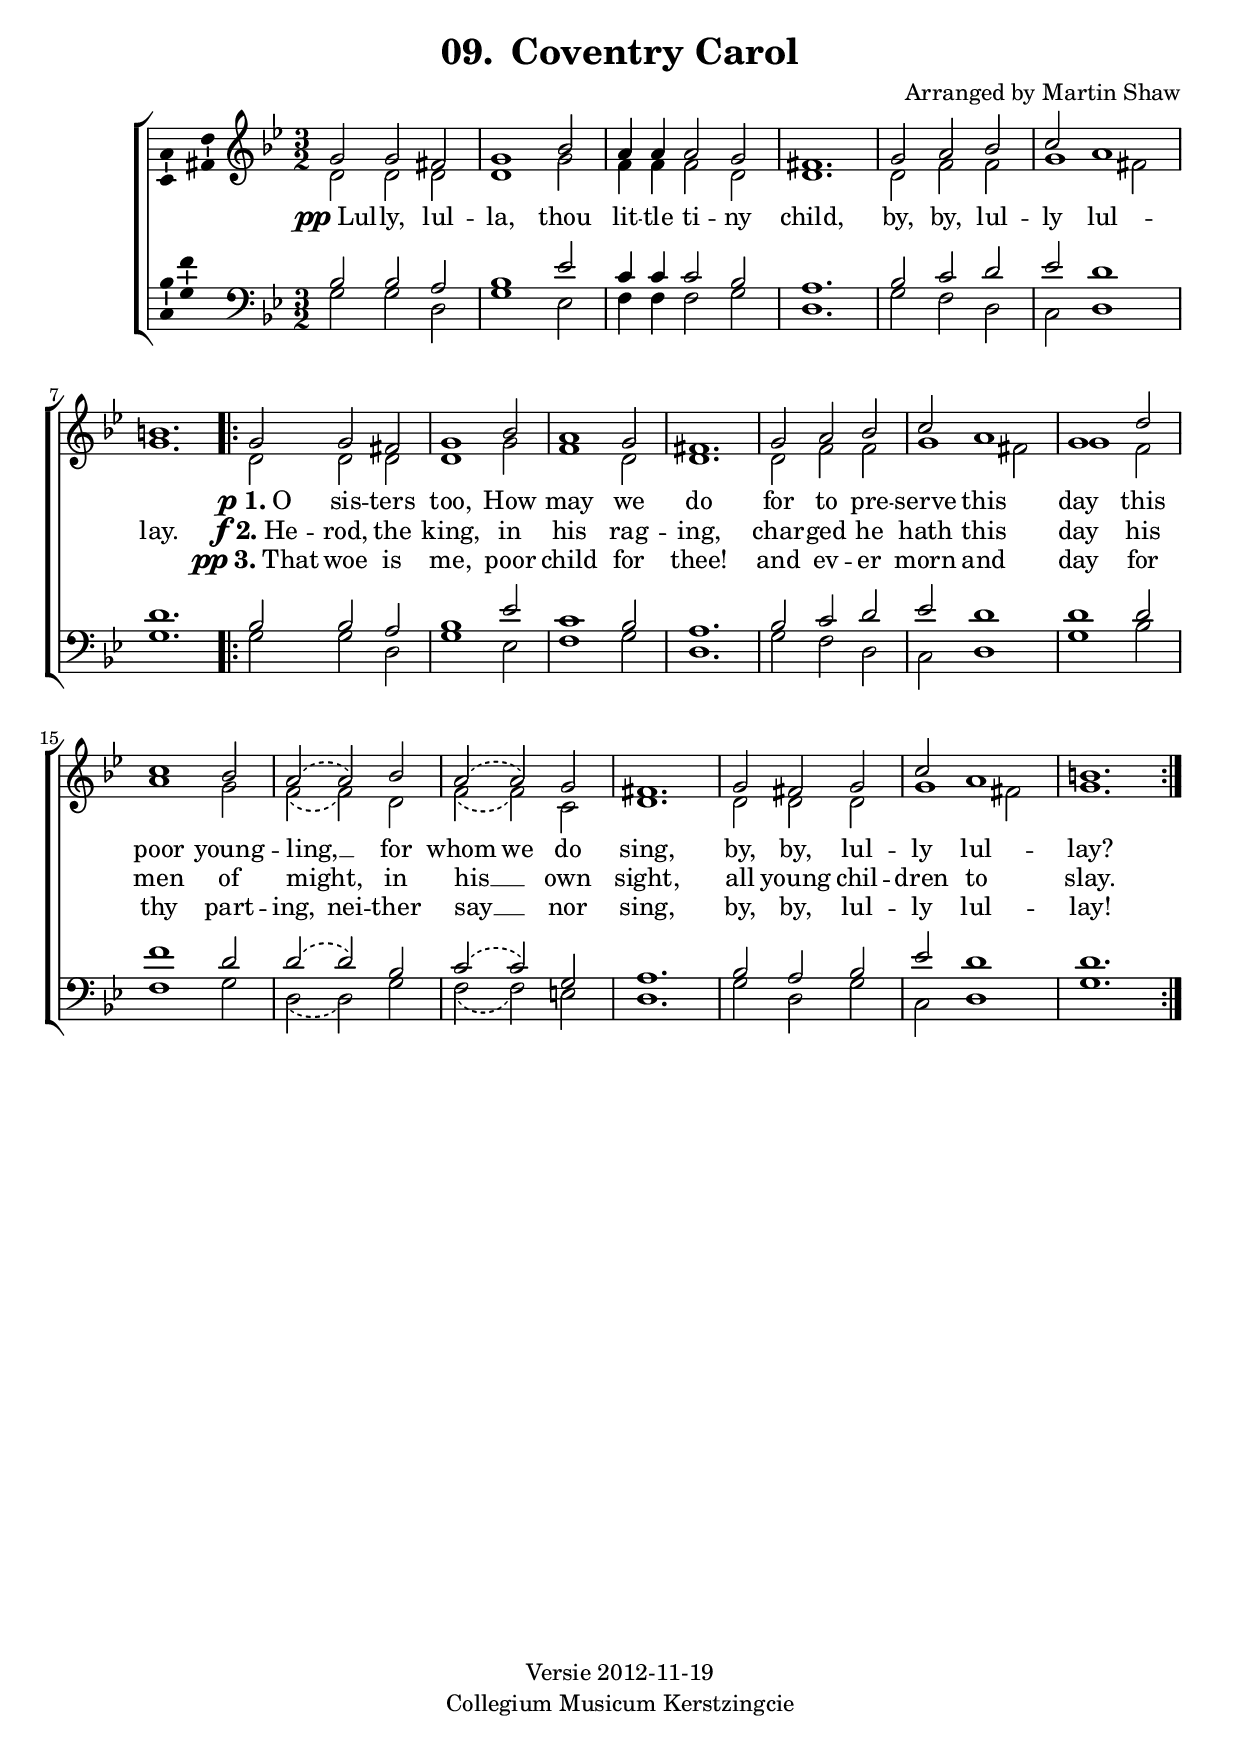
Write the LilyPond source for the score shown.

% vim: set fileformat=dos:
\version "2.12.3"

% vim: set fileformat=dos:

soprano = \relative c'' {
  \clef "treble" \key g \minor \time 3/2 | % 1
  \phrasingSlurDashed
  g2 g2 fis2 | % 2
  g1 bes2 | % 3
  a4 a4 a2 g2 | % 4
  fis1. | % 5
  g2 a2 bes2 | % 6
  c2 a1 | % 7
  b1. \repeat volta 3 {
    | % 8
    | % 8
    g2 g2 fis2 | % 9
    g1 bes2 | \barNumberCheck #10
    a1 g2 | % 11
    fis1. | % 12
    g2 a2 bes2 | % 13
    c2 a1 | % 14
    g1 d'2 | % 15
    c1 bes2 | % 16
    a2 \( a2 \) bes2 | % 17
    a2 \( a2 \) g2 | % 18
    fis1. | % 19
    g2 fis2 g2 | \barNumberCheck #20
    c2 a1 | % 21
    b1. }
}

alto = \relative c' {
  \clef "treble" \key g \minor \time 3/2 | % 1
  \phrasingSlurDashed
  d2 d2 d2 | % 2
  d1 g2 | % 3
  f4 f4 f2 d2 | % 4
  d1. | % 5
  d2 f2 f2 | % 6
  g1 fis2 | % 7
  g1. \repeat volta 3 {
      | % 8
      | % 8
      d2 d2 d2 | % 9
      d1 g2 | \barNumberCheck #10
      f1 d2 | % 11
      d1. | % 12
      d2 f2 f2 | % 13
      g1 fis2 | % 14
      g1 f2 | % 15
      a1 g2 | % 16
      f2 \( f2 \) d2 | % 17
      f2 \( f2 \) c2 | % 18
      d1. | % 19
      d2 d2 d2 | \barNumberCheck #20
      g1 fis2 | % 21
      g1. 
  }
}

tenor = \relative c' {
  \clef "bass" \key g \minor \time 3/2 bes2 bes2 a2 | % 2
  \phrasingSlurDashed
  bes1 es2 | % 3
  c4 c4 c2 bes2 | % 4
  a1. | % 5
  bes2 c2 d2 | % 6
  es2 d1 | % 7
  d1. \repeat volta 3 {
    | % 8
    bes2 bes2 a2 | % 9
    bes1 es2 | \barNumberCheck #10
    c1 bes2 | % 11
    a1. | % 12
    bes2 c2 d2 | % 13
    es2 d1 | % 14
    d1 d2 | % 15
    f1 d2 | % 16
    d2 \( d2 \) bes2 | % 17
    c2 \( c2 \) g2 | % 18
    a1. | % 19
    bes2 a2 bes2 | \barNumberCheck #20
    es2 d1 | % 21
    d1. } 
}

bass = \relative c' {
  \clef "bass" \key g \minor \time 3/2 g2 g2 d2 | % 2
  \phrasingSlurDashed
  g1 es2 | % 3
  f4 f4 f2 g2 | % 4
  d1. | % 5
  g2 f2 d2 | % 6
  c2 d1 | % 7
  g1. \repeat volta 3 {
    | % 8
    g2 g2 d2 | % 9
    g1 es2 | \barNumberCheck #10
    f1 g2 | % 11
    d1. | % 12
    g2 f2 d2 | % 13
    c2 d1 | % 14
    g1 bes2 | % 15
    f1 g2 | % 16
    d2 \( d2 \) g2 | % 17
    f2 \( f2 \) e2 | % 18
    d1. | % 19
    g2 d2 g2 | \barNumberCheck #20
    c,2 d1 | % 21
    g1. 
  }
}

verseOne = \lyricmode {
  \skip4 \skip4 \skip4 \skip4
  \skip4 \skip4 \skip4 \skip4 \skip4 \skip4 \skip4 \skip4 \skip4
  \skip4 \skip4 \skip4 
  \markup{\dynamic p \bold{1.} O} sis -- ters too, 
  How may we do for to pre -- serve this day 
  this poor young -- ling, __ _
  for whom we do sing,
  by, by, lul -- ly lul -- lay? 
}
verseTwo = \lyricmode {
  \markup{\dynamic pp Lul} -- ly, lul -- la, 
  thou lit -- tle ti -- ny child, 
  by, by, lul -- ly lul -- lay. 
  \markup{\dynamic f \bold {2.} He} -- rod, the king, 
  in his rag -- ing, 
  char -- ged he hath this day 
  his men of might, _ in his __ _ own sight, 
  all young chil -- dren to slay. 
}

verseThree = \lyricmode {
  \skip4 \skip4 \skip4 \skip4
  \skip4 \skip4 \skip4 \skip4 \skip4 \skip4 \skip4 \skip4 \skip4
  \skip4 \skip4 \skip4 
  \markup{\dynamic pp \bold{3.} That} woe is me, 
  poor child for thee! 
  and ev -- er morn and day 
  for thy part -- ing, 
  nei -- ther say __ _ nor sing, 
  by, by, lul -- ly lul -- lay! 
}


nummer = "09. "

\header {
  title = \markup { \nummer "Coventry Carol" }
  arranger = "Arranged by Martin Shaw"
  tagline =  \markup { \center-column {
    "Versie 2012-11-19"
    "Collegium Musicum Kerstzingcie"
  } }
}

\score {
  \new ChoirStaff <<
    \new Staff = "upper" <<
      \clef "treble"
      \new Voice = "vSoprano" { 
        \override Ambitus #'X-offset = #4.0
        \voiceOne \soprano 
      }
      \new Voice = "vAlto" { \voiceTwo \alto }
    >>

    \new Lyrics \lyricsto "vSoprano" \verseOne
    \new Lyrics \lyricsto "vSoprano" \verseTwo
    \new Lyrics \lyricsto "vSoprano" \verseThree

    \new Staff = "lower" <<
      \clef "bass"
      \new Voice = "vTenor" { 
        \override Ambitus #'X-offset = #2.0
        \voiceOne \tenor 
      }
      \new Voice = "vBass" { \voiceTwo \bass }
    >>
  >>
  \layout { 
    % We can haz ambitus to display pitch range?
    \context { \Voice 
      \consists "Ambitus_engraver"
    }
  }
}
